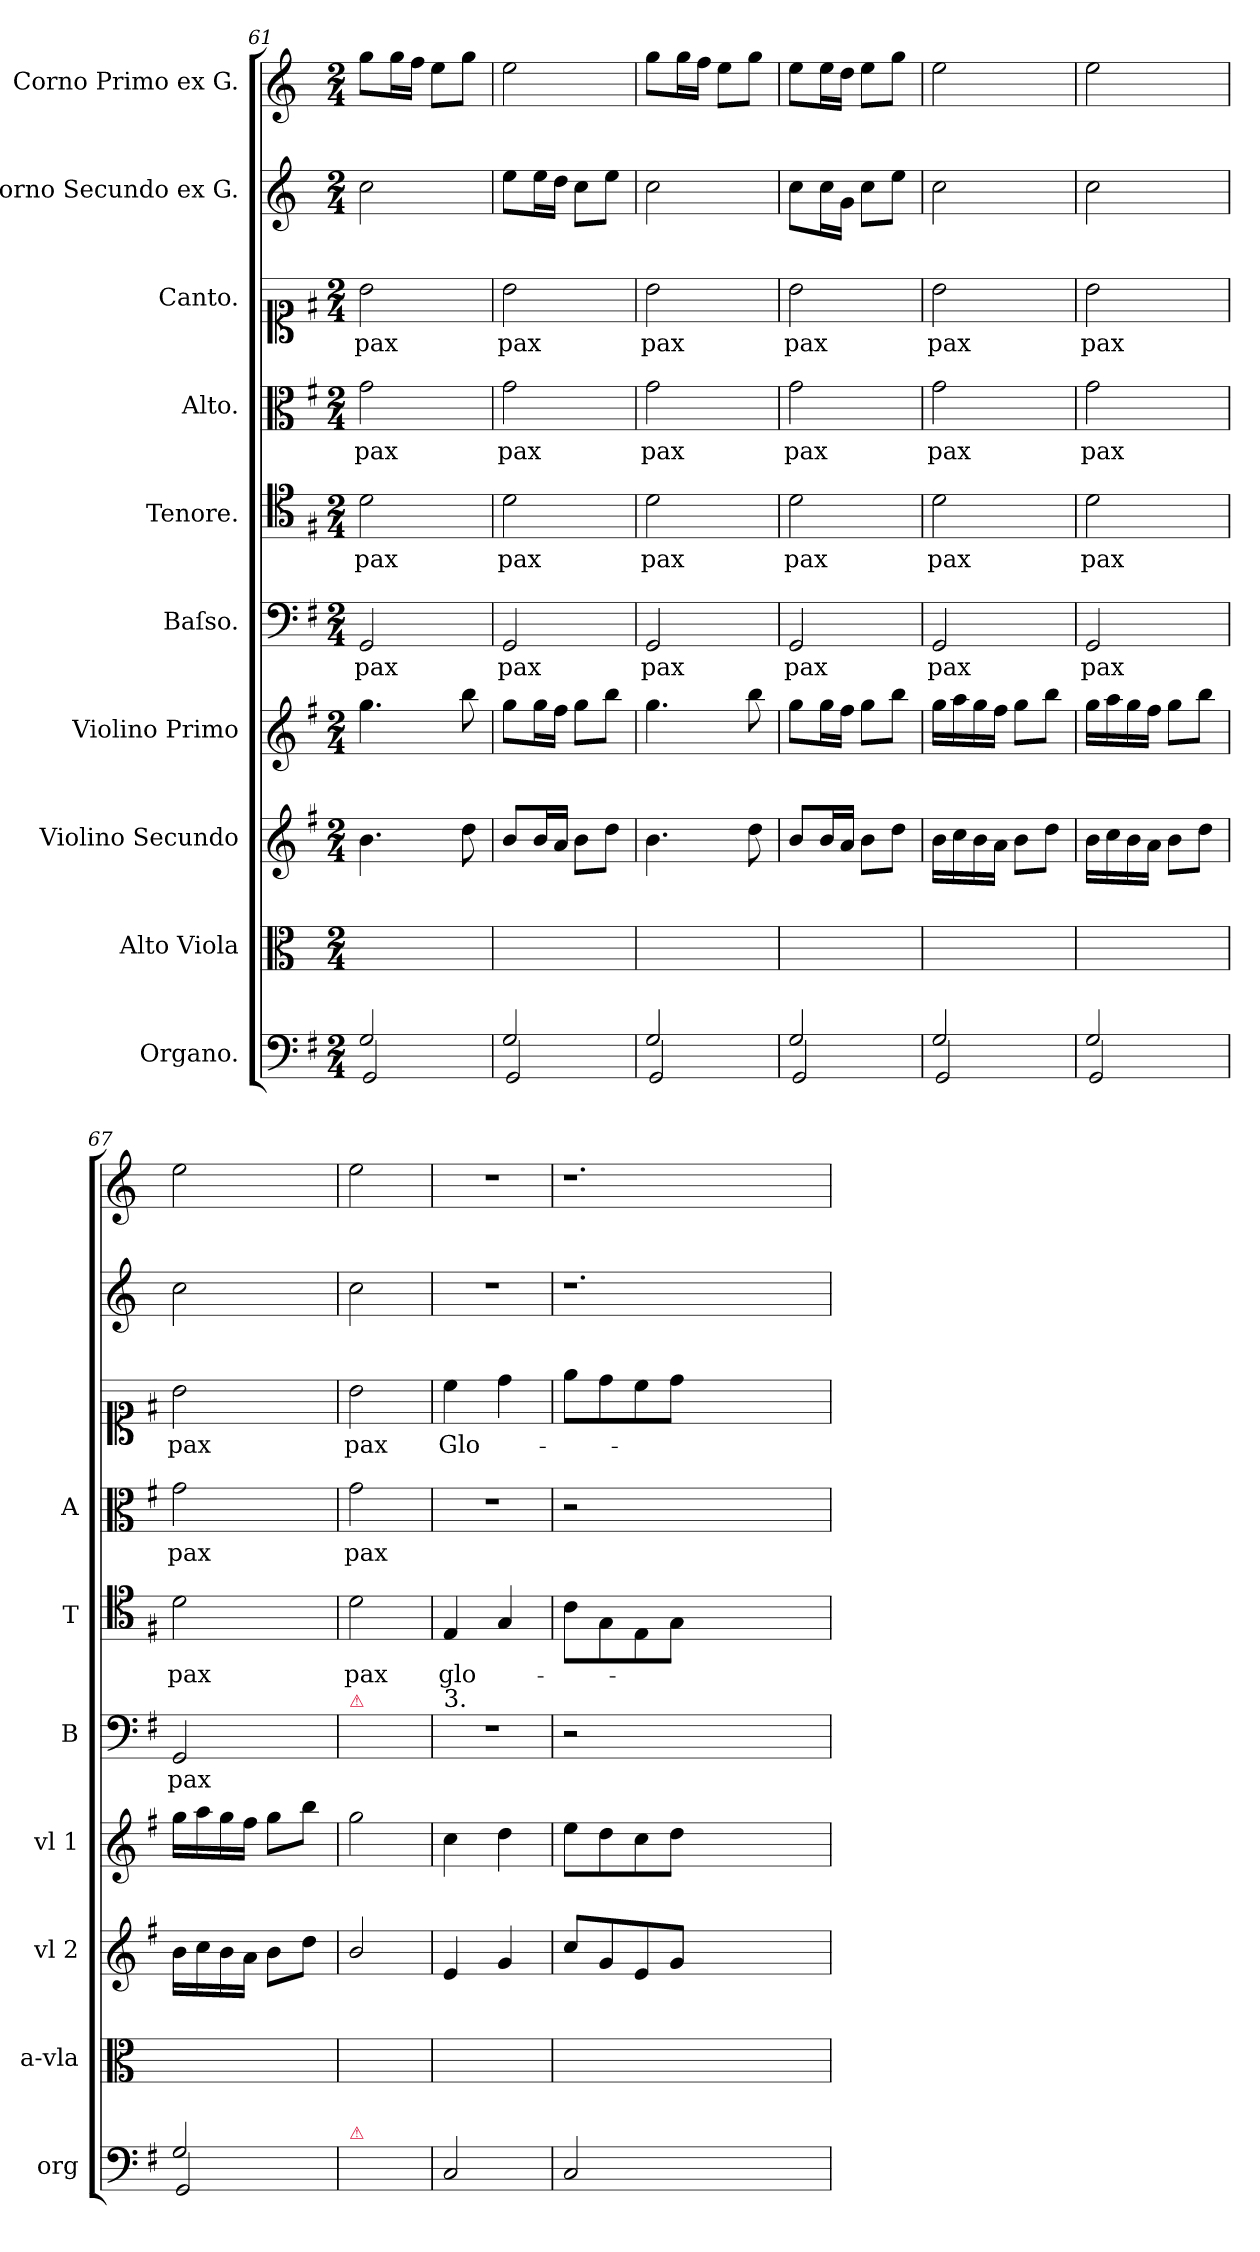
**kern	**kern	**kern	**kern	**kern	**text	**kern	**text	**kern	**text	**kern	**text	**kern	**kern
*part10	*part9	*part8	*part7	*part6	*part6	*part5	*part5	*part4	*part4	*part3	*part3	*part2	*part1
*staff10	*staff9	*staff8	*staff7	*staff6	*staff6	*staff5	*staff5	*staff4	*staff4	*staff3	*staff3	*staff2	*staff1
*I"Organo.	*I"Alto Viola	*I"Violino Secundo	*I"Violino Primo	*I"Baſso.	*	*I"Tenore.	*	*I"Alto.	*	*I"Canto.	*	*I"Corno Secundo ex G.	*I"Corno Primo ex G.
*I'org	*I'a-vla	*I'vl 2	*I'vl 1	*I'B	*	*I'T	*	*I'A	*	*	*	*	*
*clefF4	*clefC3	*clefG2	*clefG2	*clefF4	*	*clefC4	*	*clefC3	*	*clefC1	*	*clefG2	*clefG2
*	*	*	*	*	*	*	*	*	*	*	*	*ITrd3c5	*ITrd3c5
*k[f#]	*k[]	*k[f#]	*k[f#]	*k[f#]	*	*k[f#]	*	*k[f#]	*	*k[f#]	*	*	*
*G:	*	*G:	*G:	*G:	*	*G:	*	*G:	*	*G:	*	*	*
*M2/4	*M2/4	*M2/4	*M2/4	*M2/4	*	*M2/4	*	*M2/4	*	*M2/4	*	*M2/4	*M2/4
=61	=61	=61	=61	=61	=61	=61	=61	=61	=61	=61	=61	=61	=61
*^	*	*	*	*	*	*	*	*	*	*	*	*	*
!	!	!	!	!	!	!LO:LY:i	!	!LO:LY:i	!	!LO:LY:i	!	!LO:LY:i	!	!
2G/	2GG/	2ryy	4.b\	4.gg\	2GG/	pax	2d\	pax	2g\	pax	2b\	pax	2g\	8dd\L
.	.	.	.	.	.	.	.	.	.	.	.	.	.	16dd\L
.	.	.	.	.	.	.	.	.	.	.	.	.	.	16cc\JJ
.	.	.	.	.	.	.	.	.	.	.	.	.	.	8b\L
.	.	.	8dd\	8bb\	.	.	.	.	.	.	.	.	.	8dd\J
=62	=62	=62	=62	=62	=62	=62	=62	=62	=62	=62	=62	=62	=62	=62
!	!	!	!	!	!	!LO:LY:i	!	!LO:LY:i	!	!LO:LY:i	!	!LO:LY:i	!	!
2G/	2GG/	2ryy	8b/L	8gg\L	2GG/	pax	2d\	pax	2g\	pax	2b\	pax	8b\L	2b\
.	.	.	16b/L	16gg\L	.	.	.	.	.	.	.	.	16b\L	.
.	.	.	16a/JJ	16ff#\JJ	.	.	.	.	.	.	.	.	16a\JJ	.
.	.	.	8b\L	8gg\L	.	.	.	.	.	.	.	.	8g\L	.
.	.	.	8dd\J	8bb\J	.	.	.	.	.	.	.	.	8b\J	.
=63	=63	=63	=63	=63	=63	=63	=63	=63	=63	=63	=63	=63	=63	=63
!	!	!	!	!	!	!LO:LY:i	!	!LO:LY:i	!	!LO:LY:i	!	!LO:LY:i	!	!
2G/	2GG/	2ryy	4.b\	4.gg\	2GG/	pax	2d\	pax	2g\	pax	2b\	pax	2g\	8dd\L
.	.	.	.	.	.	.	.	.	.	.	.	.	.	16dd\L
.	.	.	.	.	.	.	.	.	.	.	.	.	.	16cc\JJ
.	.	.	.	.	.	.	.	.	.	.	.	.	.	8b\L
.	.	.	8dd\	8bb\	.	.	.	.	.	.	.	.	.	8dd\J
=64	=64	=64	=64	=64	=64	=64	=64	=64	=64	=64	=64	=64	=64	=64
!	!	!	!	!	!	!LO:LY:i	!	!LO:LY:i	!	!LO:LY:i	!	!LO:LY:i	!	!
2G/	2GG/	2ryy	8b/L	8gg\L	2GG/	pax	2d\	pax	2g\	pax	2b\	pax	8g\L	8b\L
.	.	.	16b/L	16gg\L	.	.	.	.	.	.	.	.	16g\L	16b\L
.	.	.	16a/JJ	16ff#\JJ	.	.	.	.	.	.	.	.	16d\JJ	16a\JJ
.	.	.	8b\L	8gg\L	.	.	.	.	.	.	.	.	8g\L	8b\L
.	.	.	8dd\J	8bb\J	.	.	.	.	.	.	.	.	8b\J	8dd\J
=65	=65	=65	=65	=65	=65	=65	=65	=65	=65	=65	=65	=65	=65	=65
!	!	!	!	!	!	!LO:LY:i	!	!LO:LY:i	!	!LO:LY:i	!	!LO:LY:i	!	!
2G/	2GG/	2ryy	16b\LL	16gg\LL	2GG/	pax	2d\	pax	2g\	pax	2b\	pax	2g\	2b\
.	.	.	16cc\	16aa\	.	.	.	.	.	.	.	.	.	.
.	.	.	16b\	16gg\	.	.	.	.	.	.	.	.	.	.
.	.	.	16a\JJ	16ff#\JJ	.	.	.	.	.	.	.	.	.	.
.	.	.	8b\L	8gg\L	.	.	.	.	.	.	.	.	.	.
.	.	.	8dd\J	8bb\J	.	.	.	.	.	.	.	.	.	.
=66	=66	=66	=66	=66	=66	=66	=66	=66	=66	=66	=66	=66	=66	=66
!	!	!	!	!	!	!LO:LY:i	!	!LO:LY:i	!	!LO:LY:i	!	!LO:LY:i	!	!
2G/	2GG/	2ryy	16b\LL	16gg\LL	2GG/	pax	2d\	pax	2g\	pax	2b\	pax	2g\	2b\
.	.	.	16cc\	16aa\	.	.	.	.	.	.	.	.	.	.
.	.	.	16b\	16gg\	.	.	.	.	.	.	.	.	.	.
.	.	.	16a\JJ	16ff#\JJ	.	.	.	.	.	.	.	.	.	.
.	.	.	8b\L	8gg\L	.	.	.	.	.	.	.	.	.	.
.	.	.	8dd\J	8bb\J	.	.	.	.	.	.	.	.	.	.
=67	=67	=67	=67	=67	=67	=67	=67	=67	=67	=67	=67	=67	=67	=67
!	!	!	!	!	!	!LO:LY:i	!	!LO:LY:i	!	!LO:LY:i	!	!LO:LY:i	!	!
2G/	2GG/	2ryy	16b\LL	16gg\LL	2GG/	pax	2d\	pax	2g\	pax	2b\	pax	2g\	2b\
.	.	.	16cc\	16aa\	.	.	.	.	.	.	.	.	.	.
.	.	.	16b\	16gg\	.	.	.	.	.	.	.	.	.	.
.	.	.	16a\JJ	16ff#\JJ	.	.	.	.	.	.	.	.	.	.
.	.	.	8b\L	8gg\L	.	.	.	.	.	.	.	.	.	.
.	.	.	8dd\J	8bb\J	.	.	.	.	.	.	.	.	.	.
*v	*v	*	*	*	*	*	*	*	*	*	*	*	*	*
=68	=68	=68	=68	=68	=68	=68	=68	=68	=68	=68	=68	=68	=68
!	!	!	!	!LO:TX:a:color=crimson:t=⚠	!	!	!	!	!	!	!	!	!
!LO:TX:a:color=crimson:t=⚠	!	!	!	!	!	!	!	!	!	!	!	!	!
!	!	!	!	!	!	!	!LO:LY:i	!	!LO:LY:i	!	!LO:LY:i	!	!
2ryy	2ryy	2b/	2gg\	2ryy	.	2d\	pax	2g\	pax	2b\	pax	2g\	2b\
=69	=69	=69	=69	=69	=69	=69	=69	=69	=69	=69	=69	=69	=69
!	!	!	!	!LO:TX:a:t=3.	!	!	!	!	!	!	!	!	!
2C/	2ryy	4e/	4cc\	2r	.	4E/	glo-	2r	.	4cc\	Glo-	2r	2r
.	.	4g/	4dd\	.	.	4G/	.	.	.	4dd\	.	.	.
=70	=70	=70	=70	=70	=70	=70	=70	=70	=70	=70	=70	=70	=70
2C/	2ryy	8cc/L	8ee\L	2r	.	8c\L	.	2r	.	8ee\L	.	1.r	1.r
.	.	8g/	8dd\	.	.	8G\	.	.	.	8dd\	.	.	.
.	.	8e/	8cc\	.	.	8E\	.	.	.	8cc\	.	.	.
.	.	8g/J	8dd\J	.	.	8G\J	.	.	.	8dd\J	.	.	.
1ryy	1ryy	1ryy	1ryy	1ryy	.	1ryy	.	1ryy	.	1ryy	.	.	.
=	=	=	=	=	=	=	=	=	=	=	=	=	=
*-	*-	*-	*-	*-	*-	*-	*-	*-	*-	*-	*-	*-	*-
